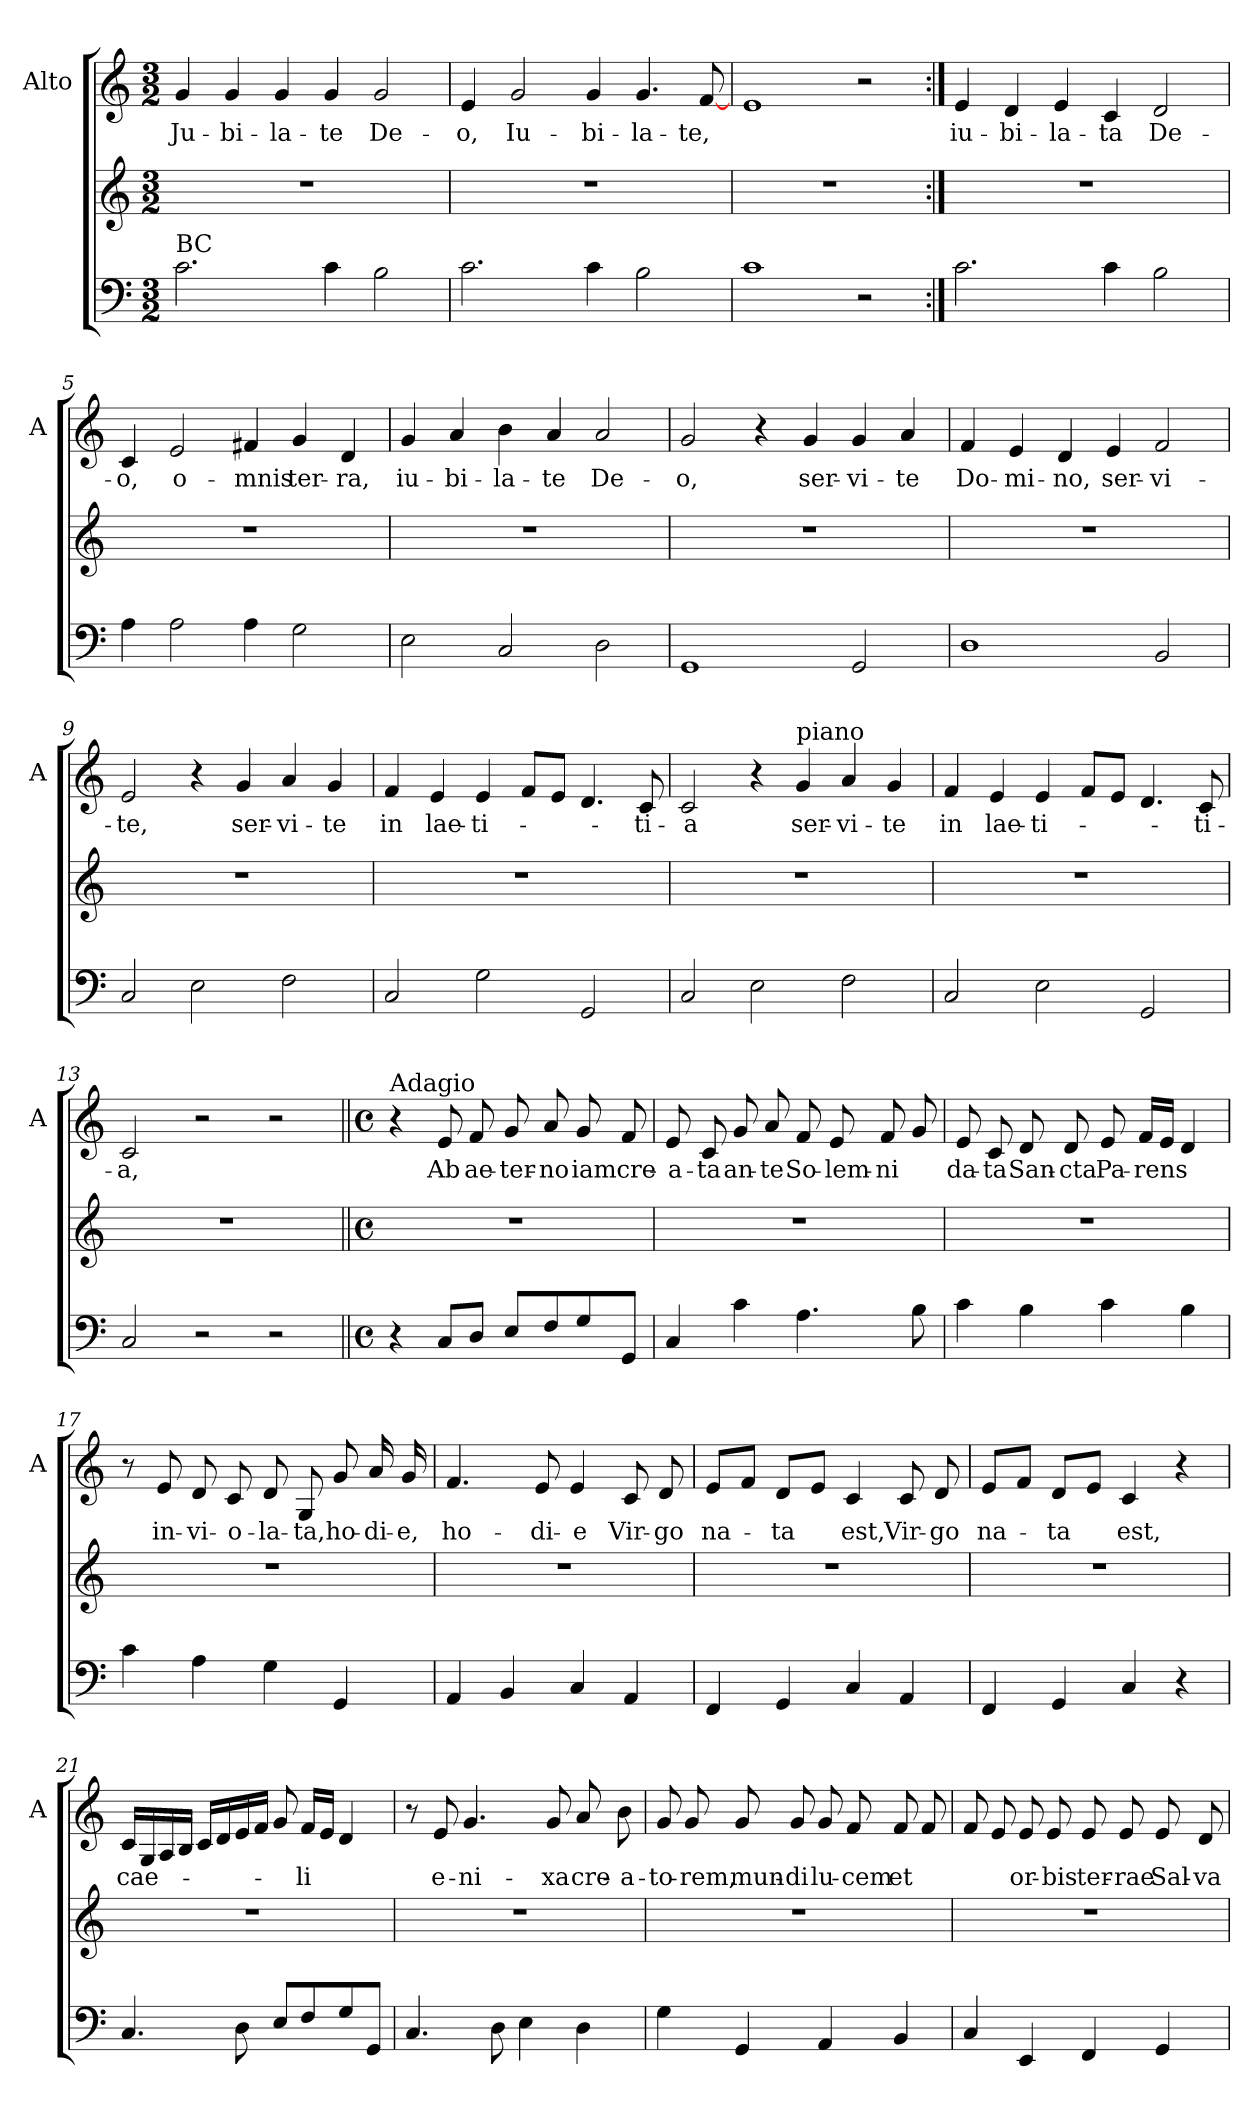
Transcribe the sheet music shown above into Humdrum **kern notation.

**kern	**kern	**kern	**text
*part2	*part2	*part1	*part1
*staff3	*staff2	*staff1	*staff1
*	*	*I"Alto	*
*	*	*I'A	*
*clefF4	*clefG2	*clefG2	*
*k[]	*k[]	*k[]	*
*C:	*C:	*C:	*
*M3/2	*M3/2	*M3/2	*
=1	=1	=1	=1
!LO:TX:a:t=BC	!	!	!
!	!	!	!LO:LY:b
2.c\	1.r	4g/	Ju-
!	!	!	!LO:LY:b
.	.	4g/	-bi-
!	!	!	!LO:LY:b
.	.	4g/	-la-
!	!	!	!LO:LY:b
4c\	.	4g/	-te
!	!	!	!LO:LY:b
2B\	.	2g/	De-
=2	=2	=2	=2
!	!	!	!LO:LY:b
2.c\	1.r	4e/	-o,
!	!	!	!LO:LY:b
.	.	2g/	Iu-
!	!	!	!LO:LY:b
4c\	.	4g/	-bi-
!	!	!	!LO:LY:b
2B\	.	4.g/	-la-
!	!	!	!LO:LY:b
.	.	[8f/	-te,
=3	=3	=3	=3
1c	1.r	1e	.
2r	.	2r	.
=4:|!	=4:|!	=4:|!	=4:|!
!	!	!	!LO:LY:b
2.c\	1.r	4e/	iu-
!	!	!	!LO:LY:b
.	.	4d/	-bi-
!	!	!	!LO:LY:b
.	.	4e/	-la-
!	!	!	!LO:LY:b
4c\	.	4c/	-ta
!	!	!	!LO:LY:b
2B\	.	2d/	De-
!!LO:LB:g=z
=5	=5	=5	=5
!	!	!	!LO:LY:b
4A\	1.r	4c/	-o,
!	!	!	!LO:LY:b
2A\	.	2e/	o-
!	!	!	!LO:LY:b
4A\	.	4f#X/	-mnis
!	!	!	!LO:LY:b
2G\	.	4g/	ter-
!	!	!	!LO:LY:b
.	.	4d/	-ra,
=6	=6	=6	=6
!	!	!	!LO:LY:b
2E\	1.r	4g/	iu-
!	!	!	!LO:LY:b
.	.	4a/	-bi-
!	!	!	!LO:LY:b
2C/	.	4b\	-la-
!	!	!	!LO:LY:b
.	.	4a/	-te
!	!	!	!LO:LY:b
2D\	.	2a/	De-
=7	=7	=7	=7
!	!	!	!LO:LY:b
1GG	1.r	2g/	-o,
.	.	4r	.
!	!	!	!LO:LY:b
.	.	4g/	ser-
!	!	!	!LO:LY:b
2GG/	.	4g/	-vi-
!	!	!	!LO:LY:b
.	.	4a/	-te
=8	=8	=8	=8
!	!	!	!LO:LY:b
1D	1.r	4f/	Do-
!	!	!	!LO:LY:b
.	.	4e/	-mi-
!	!	!	!LO:LY:b
.	.	4d/	-no,
!	!	!	!LO:LY:b
.	.	4e/	ser-
!	!	!	!LO:LY:b
2BB/	.	2f/	-vi-
!!LO:LB:g=z
=9	=9	=9	=9
!	!	!	!LO:LY:b
2C/	1.r	2e/	-te,
2E\	.	4r	.
!	!	!	!LO:LY:b
.	.	4g/	ser-
!	!	!	!LO:LY:b
2F\	.	4a/	-vi-
!	!	!	!LO:LY:b
.	.	4g/	-te
=10	=10	=10	=10
!	!	!	!LO:LY:b
2C/	1.r	4f/	in
!	!	!	!LO:LY:b
.	.	4e/	lae-
!	!	!	!LO:LY:b
2G\	.	4e/	-ti-
.	.	8f/L	.
.	.	8e/J	.
2GG/	.	4.d/	.
!	!	!	!LO:LY:b
.	.	8c/	-ti-
=11	=11	=11	=11
!	!	!	!LO:LY:b
2C/	1.r	2c/	-a
2E\	.	4r	.
!	!	!LO:TX:a:t=piano	!
!	!	!	!LO:LY:b
.	.	4g/	ser-
!	!	!	!LO:LY:b
2F\	.	4a/	-vi-
!	!	!	!LO:LY:b
.	.	4g/	-te
=12	=12	=12	=12
!	!	!	!LO:LY:b
2C/	1.r	4f/	in
!	!	!	!LO:LY:b
.	.	4e/	lae-
!	!	!	!LO:LY:b
2E\	.	4e/	-ti-
.	.	8f/L	.
.	.	8e/J	.
2GG/	.	4.d/	.
!	!	!	!LO:LY:b
.	.	8c/	-ti-
!!LO:LB:g=z
=13	=13	=13	=13
!	!	!	!LO:LY:b
2C/	1.r	2c/	-a,
2r	.	2r	.
2r	.	2r	.
=14||	=14||	=14||	=14||
*M4/4	*M4/4	*M4/4	*
*met(c)	*met(c)	*met(c)	*
!	!	!LO:TX:a:t=Adagio	!
4r	1r	4r	.
!	!	!	!LO:LY:b
8C/L	.	8e/	Ab
!	!	!	!LO:LY:b
8D/J	.	8f/	ae-
!	!	!	!LO:LY:b
8E/L	.	8g/	-ter-
!	!	!	!LO:LY:b
8F/	.	8a/	-no
!	!	!	!LO:LY:b
8G/	.	8g/	iam
!	!	!	!LO:LY:b
8GG/J	.	8f/	cre-
=15	=15	=15	=15
!	!	!	!LO:LY:b
4C/	1r	8e/	-a-
!	!	!	!LO:LY:b
.	.	8c/	-ta
!	!	!	!LO:LY:b
4c\	.	8g/	an-
!	!	!	!LO:LY:b
.	.	8a/	-te
!	!	!	!LO:LY:b
4.A\	.	8f/	So-
!	!	!	!LO:LY:b
.	.	8e/	-lem-
!	!	!	!LO:LY:b
.	.	8f/	-ni
8B\	.	8g/	.
=16	=16	=16	=16
!	!	!	!LO:LY:b
4c\	1r	8e/	da-
!	!	!	!LO:LY:b
.	.	8c/	-ta
!	!	!	!LO:LY:b
4B\	.	8d/	San-
!	!	!	!LO:LY:b
.	.	8d/	-cta
!	!	!	!LO:LY:b
4c\	.	8e/	Pa-
!	!	!	!LO:LY:b
.	.	16f/LL	-rens
.	.	16e/JJ	.
4B\	.	4d/	.
!!LO:PB:g=z
=17	=17	=17	=17
4c\	1r	8r	.
!	!	!	!LO:LY:b
.	.	8e/	in-
!	!	!	!LO:LY:b
4A\	.	8d/	-vi-
!	!	!	!LO:LY:b
.	.	8c/	-o-
!	!	!	!LO:LY:b
4G\	.	8d/	-la-
!	!	!	!LO:LY:b
.	.	8G/	-ta,
!	!	!	!LO:LY:b
4GG/	.	8g/	ho-
!	!	!	!LO:LY:b
.	.	16a/	-di-
!	!	!	!LO:LY:b
.	.	16g/	-e,
=18	=18	=18	=18
!	!	!	!LO:LY:b
4AA/	1r	4.f/	ho-
4BB/	.	.	.
!	!	!	!LO:LY:b
.	.	8e/	-di-
!	!	!	!LO:LY:b
4C/	.	4e/	-e
!	!	!	!LO:LY:b
4AA/	.	8c/	Vir-
!	!	!	!LO:LY:b
.	.	8d/	-go
=19	=19	=19	=19
!	!	!	!LO:LY:b
4FF/	1r	8e/L	na-
.	.	8f/J	.
!	!	!	!LO:LY:b
4GG/	.	8d/L	-ta
.	.	8e/J	.
!	!	!	!LO:LY:b
4C/	.	4c/	est,
!	!	!	!LO:LY:b
4AA/	.	8c/	Vir-
!	!	!	!LO:LY:b
.	.	8d/	-go
=20	=20	=20	=20
!	!	!	!LO:LY:b
4FF/	1r	8e/L	na-
.	.	8f/J	.
!	!	!	!LO:LY:b
4GG/	.	8d/L	-ta
.	.	8e/J	.
!	!	!	!LO:LY:b
4C/	.	4c/	est,
4r	.	4r	.
!!LO:LB:g=z
=21	=21	=21	=21
!	!	!	!LO:LY:b
4.C/	1r	16c/LL	cae-
.	.	16G/	.
.	.	16A/	.
.	.	16B/JJ	.
.	.	16c/LL	.
.	.	16d/	.
8D\	.	16e/	.
.	.	16f/JJ	.
8E/L	.	8g/	.
!	!	!	!LO:LY:b
8F/	.	16f/LL	-li
.	.	16e/JJ	.
8G/	.	4d/	.
8GG/J	.	.	.
=22	=22	=22	=22
4.C/	1r	8r	.
!	!	!	!LO:LY:b
.	.	8e/	e-
!	!	!	!LO:LY:b
.	.	4.g/	-ni-
8D\	.	.	.
4E\	.	.	.
!	!	!	!LO:LY:b
.	.	8g/	-xa
!	!	!	!LO:LY:b
4D\	.	8a/	cre-
!	!	!	!LO:LY:b
.	.	8b\	-a-
=23	=23	=23	=23
!	!	!	!LO:LY:b
4G\	1r	8g/	-to-
!	!	!	!LO:LY:b
.	.	8g/	-rem,
!	!	!	!LO:LY:b
4GG/	.	8g/	mun-
!	!	!	!LO:LY:b
.	.	8g/	-di
!	!	!	!LO:LY:b
4AA/	.	8g/	lu-
!	!	!	!LO:LY:b
.	.	8f/	-cem
!	!	!	!LO:LY:b
4BB/	.	8f/	et
.	.	8f/	.
!!LO:LB:g=z
=24	=24	=24	=24
4C/	1r	8f/	.
.	.	8e/	.
!	!	!	!LO:LY:b
4EE/	.	8e/	or-
!	!	!	!LO:LY:b
.	.	8e/	-bis
!	!	!	!LO:LY:b
4FF/	.	8e/	ter-
!	!	!	!LO:LY:b
.	.	8e/	-rae
!	!	!	!LO:LY:b
4GG/	.	8e/	Sal-
!	!	!	!LO:LY:b
.	.	8d/	-va-
=	=	=	=
*-	*-	*-	*-
